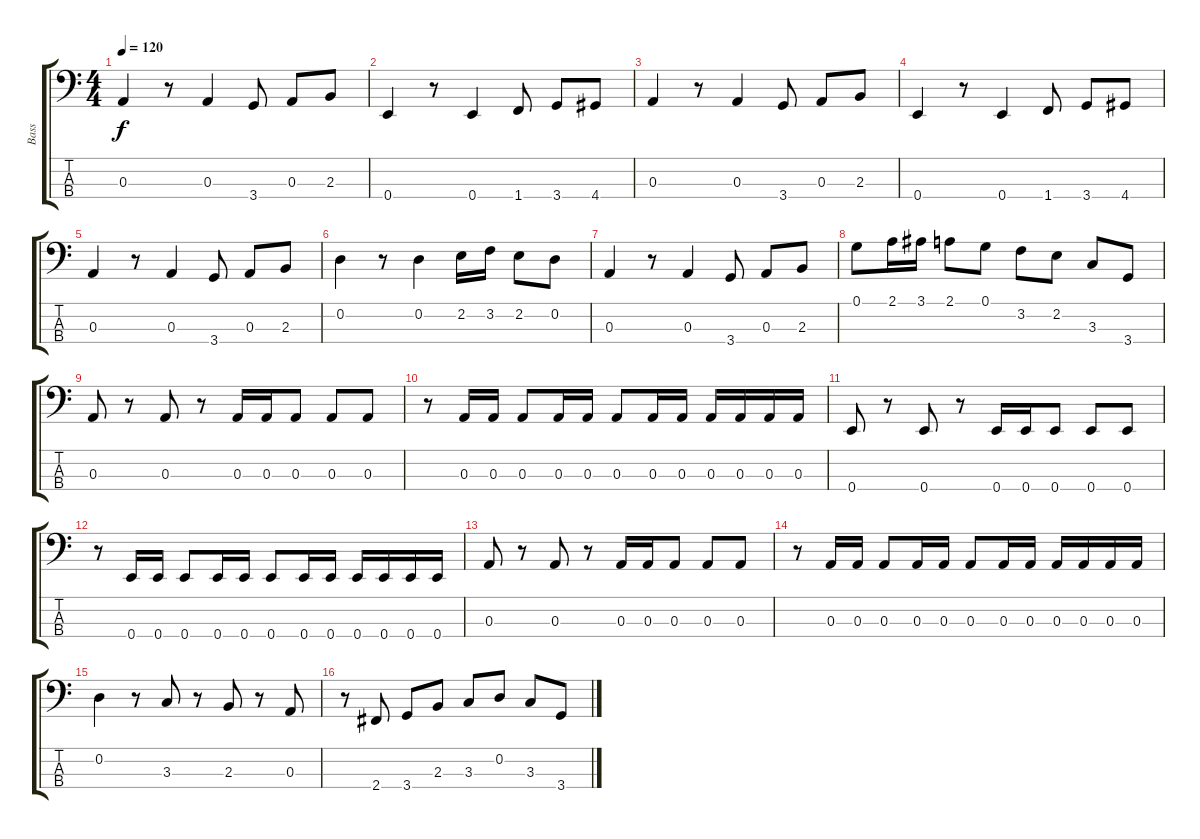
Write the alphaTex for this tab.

\track ("Bass" "Bass") {instrument electricbassfinger}
\staff {score tabs}
\tuning (G2 D2 A1 E1) {hide}
\ts (4 4)
\tempo 120
\clef f4
\ks c
0.3.4{dy f} r.8 0.3.4 3.4.8 0.3.8 2.3.8 |
0.4.4 r.8 0.4.4 1.4.8 3.4.8 4.4.8 |
0.3.4 r.8 0.3.4 3.4.8 0.3.8 2.3.8 |
0.4.4 r.8 0.4.4 1.4.8 3.4.8 4.4.8 |
0.3.4 r.8 0.3.4 3.4.8 0.3.8 2.3.8 |
0.2.4 r.8 0.2.4 2.2.16 3.2.16 2.2.8 0.2.8 |
0.3.4 r.8 0.3.4 3.4.8 0.3.8 2.3.8 |
0.1.8 2.1.16 3.1.16 2.1.8 0.1.8 3.2.8 2.2.8 3.3.8 3.4.8 |
0.3.8 r.8 0.3.8 r.8 0.3.16 0.3.16 0.3.8 0.3.8 0.3.8 |
r.8 0.3.16 0.3.16 0.3.8 0.3.16 0.3.16 0.3.8 0.3.16 0.3.16 0.3.16 0.3.16 0.3.16 0.3.16 |
0.4.8 r.8 0.4.8 r.8 0.4.16 0.4.16 0.4.8 0.4.8 0.4.8 |
r.8 0.4.16 0.4.16 0.4.8 0.4.16 0.4.16 0.4.8 0.4.16 0.4.16 0.4.16 0.4.16 0.4.16 0.4.16 |
0.3.8 r.8 0.3.8 r.8 0.3.16 0.3.16 0.3.8 0.3.8 0.3.8 |
r.8 0.3.16 0.3.16 0.3.8 0.3.16 0.3.16 0.3.8 0.3.16 0.3.16 0.3.16 0.3.16 0.3.16 0.3.16 |
0.2.4 r.8 3.3.8 r.8 2.3.8 r.8 0.3.8 |
r.8 2.4.8 3.4.8 2.3.8 3.3.8 0.2.8 3.3.8 3.4.8
